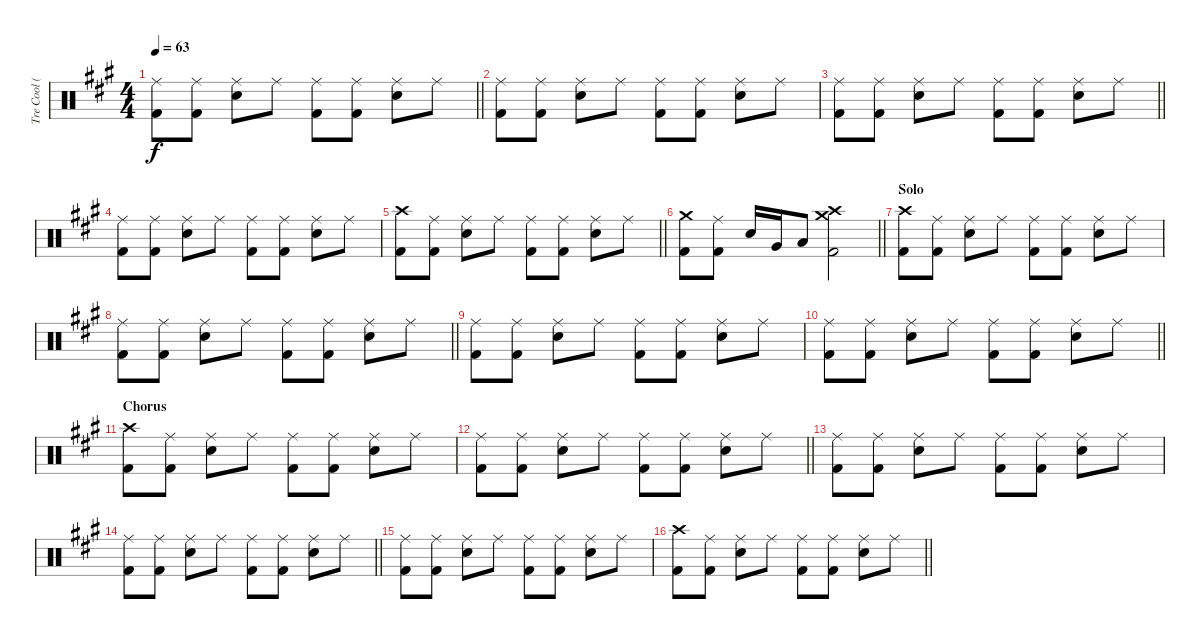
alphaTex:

\track ("Tre Cool (Drums)" "Tre Cool (") {instrument percussion}
\staff {score}
\articulation defaults
\ts (4 4)
\tempo 63
\clef neutral
\barLineRight lightlight
\ks a
("Ride (middle)" "Kick (hit) 2").8{dy f} ("Ride (middle)" "Kick (hit) 2").8 ("Ride (middle)" "Electric Snare (hit)").8 "Ride (middle)".8 ("Ride (middle)" "Kick (hit) 2").8 ("Ride (middle)" "Kick (hit) 2").8 ("Ride (middle)" "Electric Snare (hit)").8 "Ride (middle)".8 |
\section ("" "")
("Ride (middle)" "Kick (hit) 2").8 ("Ride (middle)" "Kick (hit) 2").8 ("Ride (middle)" "Electric Snare (hit)").8 "Ride (middle)".8 ("Ride (middle)" "Kick (hit) 2").8 ("Ride (middle)" "Kick (hit) 2").8 ("Ride (middle)" "Electric Snare (hit)").8 "Ride (middle)".8 |
\barLineRight lightlight
("Ride (middle)" "Kick (hit) 2").8 ("Ride (middle)" "Kick (hit) 2").8 ("Ride (middle)" "Electric Snare (hit)").8 "Ride (middle)".8 ("Ride (middle)" "Kick (hit) 2").8 ("Ride (middle)" "Kick (hit) 2").8 ("Ride (middle)" "Electric Snare (hit)").8 "Ride (middle)".8 |
("Ride (middle)" "Kick (hit) 2").8 ("Ride (middle)" "Kick (hit) 2").8 ("Ride (middle)" "Electric Snare (hit)").8 "Ride (middle)".8 ("Ride (middle)" "Kick (hit) 2").8 ("Ride (middle)" "Kick (hit) 2").8 ("Ride (middle)" "Electric Snare (hit)").8 "Ride (middle)".8 |
\barLineRight lightlight
("Crash high (hit)" "Kick (hit) 2").8 ("Ride (middle)" "Kick (hit) 2").8 ("Ride (middle)" "Electric Snare (hit)").8 "Ride (middle)".8 ("Ride (middle)" "Kick (hit) 2").8 ("Ride (middle)" "Kick (hit) 2").8 ("Ride (middle)" "Electric Snare (hit)").8 "Ride (middle)".8 |
\barLineRight lightlight
("Crash medium (hit)" "Kick (hit) 2").8 ("Ride (middle)" "Kick (hit) 2").8 "Electric Snare (hit)".16 "Very Low Tom (hit)".16 "Low Tom (hit)".8 ("Crash high (hit)" "Crash medium (hit)" "Kick (hit) 2").2 |
\section ("" "Solo")
("Crash high (hit)" "Kick (hit) 2").8 ("Ride (middle)" "Kick (hit) 2").8 ("Ride (middle)" "Electric Snare (hit)").8 "Ride (middle)".8 ("Ride (middle)" "Kick (hit) 2").8 ("Ride (middle)" "Kick (hit) 2").8 ("Ride (middle)" "Electric Snare (hit)").8 "Ride (middle)".8 |
\barLineRight lightlight
("Ride (middle)" "Kick (hit) 2").8 ("Ride (middle)" "Kick (hit) 2").8 ("Ride (middle)" "Electric Snare (hit)").8 "Ride (middle)".8 ("Ride (middle)" "Kick (hit) 2").8 ("Ride (middle)" "Kick (hit) 2").8 ("Ride (middle)" "Electric Snare (hit)").8 "Ride (middle)".8 |
("Ride (middle)" "Kick (hit) 2").8 ("Ride (middle)" "Kick (hit) 2").8 ("Ride (middle)" "Electric Snare (hit)").8 "Ride (middle)".8 ("Ride (middle)" "Kick (hit) 2").8 ("Ride (middle)" "Kick (hit) 2").8 ("Ride (middle)" "Electric Snare (hit)").8 "Ride (middle)".8 |
\barLineRight lightlight
("Ride (middle)" "Kick (hit) 2").8 ("Ride (middle)" "Kick (hit) 2").8 ("Ride (middle)" "Electric Snare (hit)").8 "Ride (middle)".8 ("Ride (middle)" "Kick (hit) 2").8 ("Ride (middle)" "Kick (hit) 2").8 ("Ride (middle)" "Electric Snare (hit)").8 "Ride (middle)".8 |
\section ("" "Chorus")
("Crash high (hit)" "Kick (hit) 2").8 ("Ride (middle)" "Kick (hit) 2").8 ("Ride (middle)" "Electric Snare (hit)").8 "Ride (middle)".8 ("Ride (middle)" "Kick (hit) 2").8 ("Ride (middle)" "Kick (hit) 2").8 ("Ride (middle)" "Electric Snare (hit)").8 "Ride (middle)".8 |
\barLineRight lightlight
("Ride (middle)" "Kick (hit) 2").8 ("Ride (middle)" "Kick (hit) 2").8 ("Ride (middle)" "Electric Snare (hit)").8 "Ride (middle)".8 ("Ride (middle)" "Kick (hit) 2").8 ("Ride (middle)" "Kick (hit) 2").8 ("Ride (middle)" "Electric Snare (hit)").8 "Ride (middle)".8 |
("Ride (middle)" "Kick (hit) 2").8 ("Ride (middle)" "Kick (hit) 2").8 ("Ride (middle)" "Electric Snare (hit)").8 "Ride (middle)".8 ("Ride (middle)" "Kick (hit) 2").8 ("Ride (middle)" "Kick (hit) 2").8 ("Ride (middle)" "Electric Snare (hit)").8 "Ride (middle)".8 |
\barLineRight lightlight
("Ride (middle)" "Kick (hit) 2").8 ("Ride (middle)" "Kick (hit) 2").8 ("Ride (middle)" "Electric Snare (hit)").8 "Ride (middle)".8 ("Ride (middle)" "Kick (hit) 2").8 ("Ride (middle)" "Kick (hit) 2").8 ("Ride (middle)" "Electric Snare (hit)").8 "Ride (middle)".8 |
("Ride (middle)" "Kick (hit) 2").8 ("Ride (middle)" "Kick (hit) 2").8 ("Ride (middle)" "Electric Snare (hit)").8 "Ride (middle)".8 ("Ride (middle)" "Kick (hit) 2").8 ("Ride (middle)" "Kick (hit) 2").8 ("Ride (middle)" "Electric Snare (hit)").8 "Ride (middle)".8 |
\barLineRight lightlight
("Crash high (hit)" "Kick (hit) 2").8 ("Ride (middle)" "Kick (hit) 2").8 ("Ride (middle)" "Electric Snare (hit)").8 "Ride (middle)".8 ("Ride (middle)" "Kick (hit) 2").8 ("Ride (middle)" "Kick (hit) 2").8 ("Ride (middle)" "Electric Snare (hit)").8 "Ride (middle)".8
